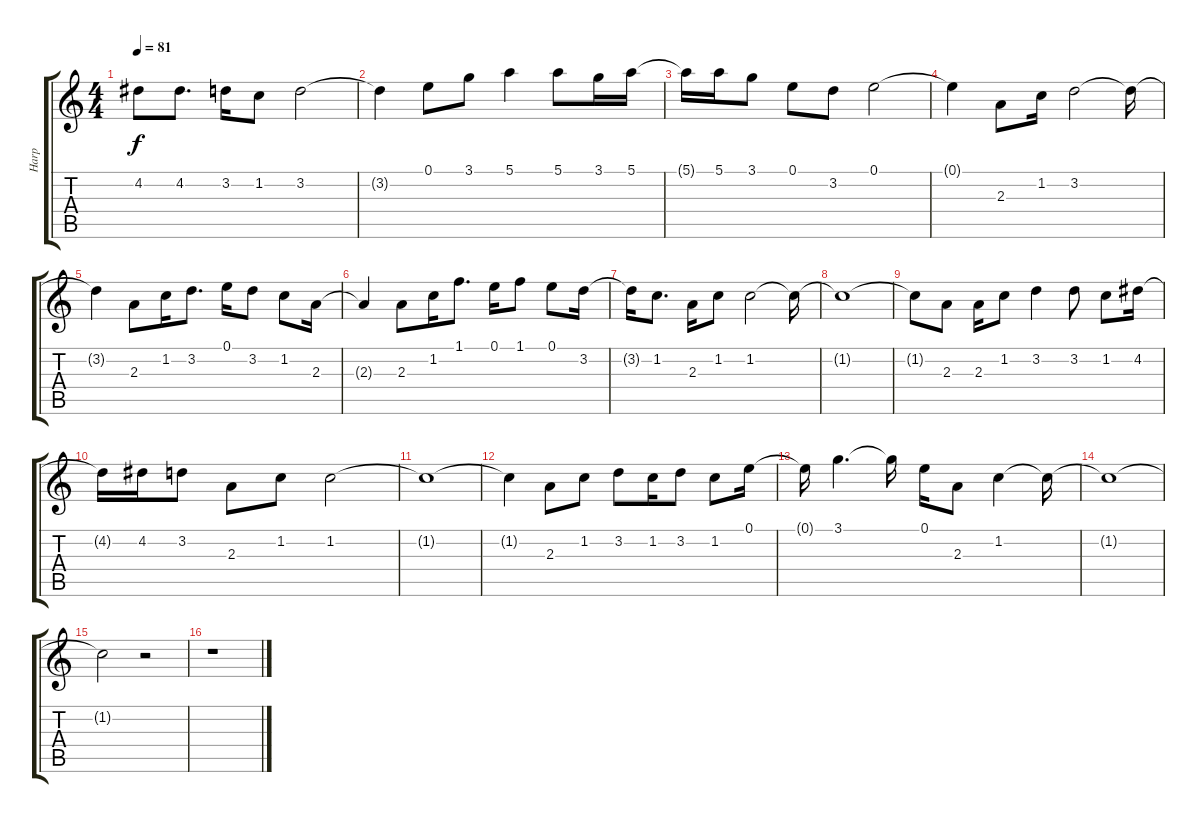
\track ("Harp" "Harp") {instrument acousticguitarnylon}
\staff {score tabs}
\tuning (E4 B3 G3 D3 A2 E2) {hide}
\ts (4 4)
\tempo 81
\clef g2
\ks c
4.2.8{dy f} 4.2.8{d} 3.2.16 1.2.8 3.2.2 |
3.2{t}.4 0.1.8 3.1.8 5.1.4 5.1.8 3.1.16 5.1.16 |
5.1{t}.16 5.1.16 3.1.8 0.1.8 3.2.8 0.1.2 |
0.1{t}.4 2.3.8 1.2.16 3.2.2 3.2{t}.16 |
3.2{t}.4 2.3.8 1.2.16 3.2.8{d} 0.1.16 3.2.8 1.2.8 2.3.16 |
2.3{t}.4 2.3.8 1.2.16 1.1.8{d} 0.1.16 1.1.8 0.1.8 3.2.16 |
3.2{t}.16 1.2.8{d} 2.3.16 1.2.8 1.2.2 1.2{t}.16 |
1.2{t}.1 |
1.2{t}.8 2.3.8 2.3.16 1.2.8 3.2.4 3.2.8 1.2.8 4.2.16 |
4.2{t}.16 4.2.16 3.2.8 2.3.8 1.2.8 1.2.2 |
1.2{t}.1 |
1.2{t}.4 2.3.8 1.2.8 3.2.8 1.2.16 3.2.8 1.2.8 0.1.16 |
0.1{t}.16 3.1.4{d} 3.1{t}.16 0.1.16 2.3.8 1.2.4 1.2{t}.16 |
1.2{t}.1 |
1.2{t}.2 r.2 |
r.1
